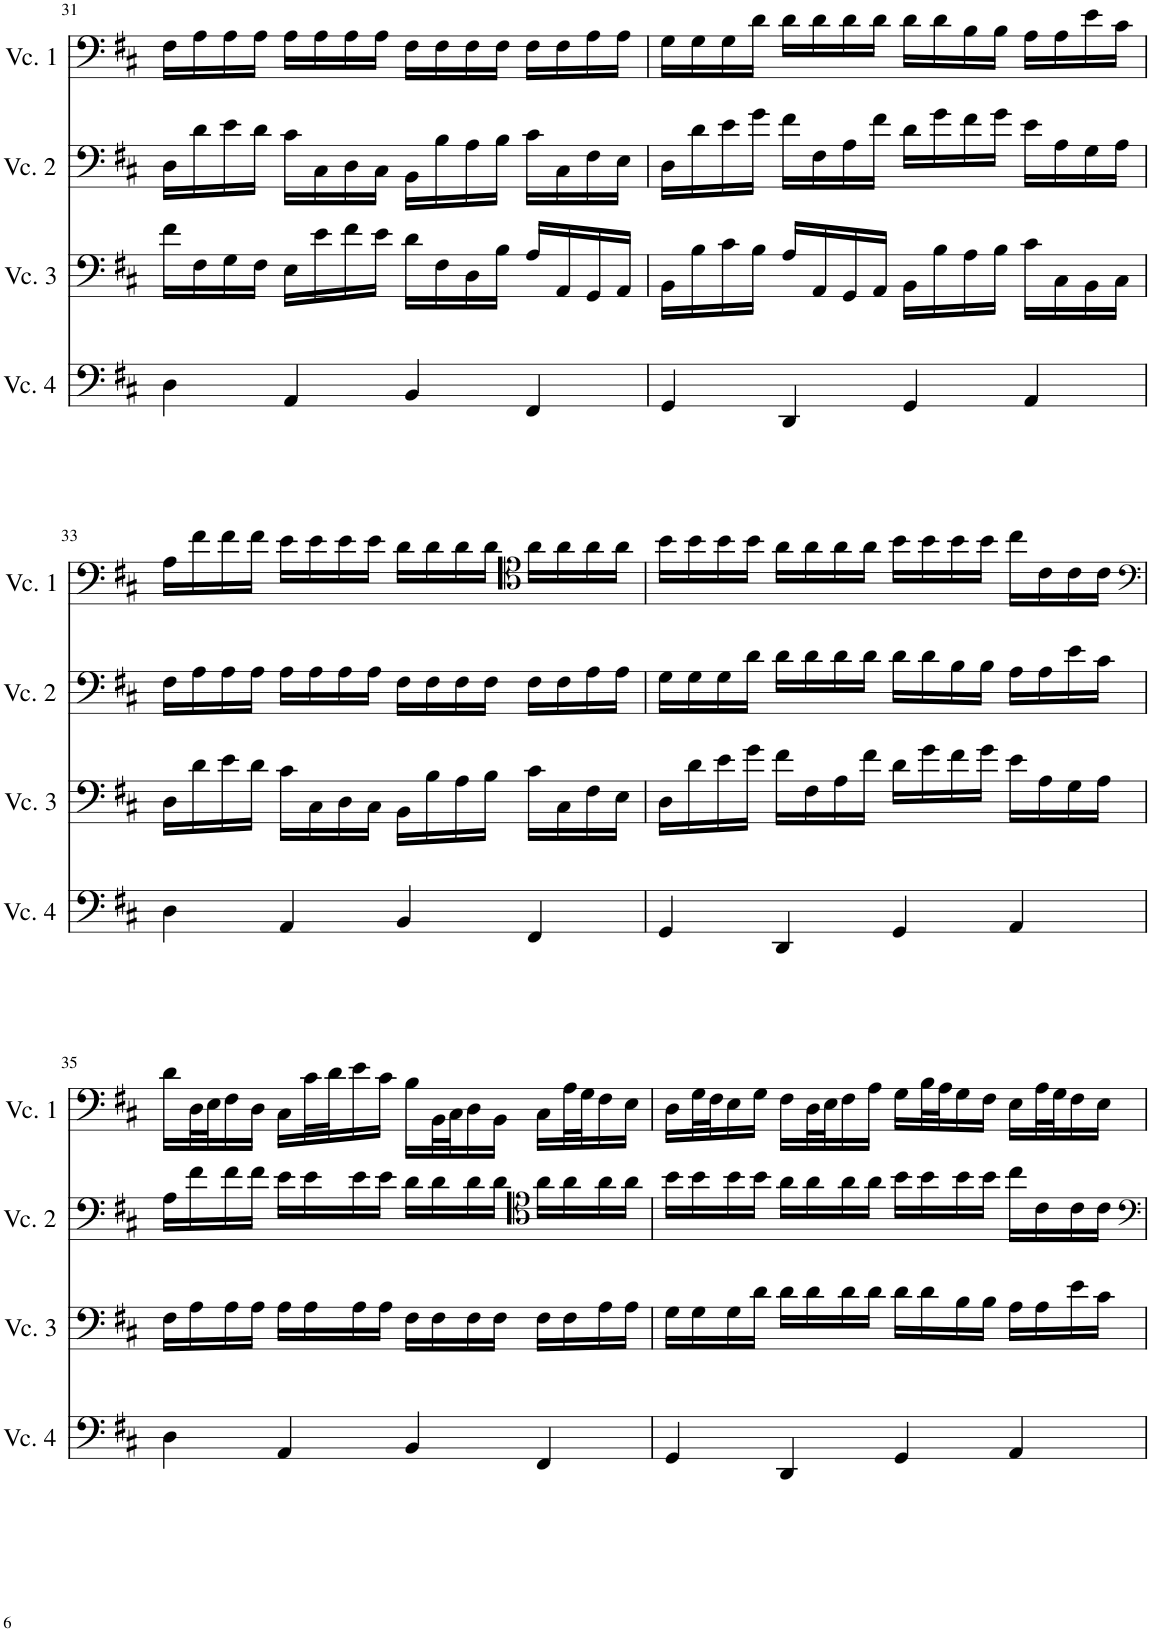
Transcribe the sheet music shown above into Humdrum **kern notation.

**kern	**kern	**kern	**kern
*part4	*part3	*part2	*part1
*staff4	*staff3	*staff2	*staff1
*I"Cello 4	*I"Cello 3	*I"Cello 2	*I"Cello 1
!!LO:PB:g=z
*clefF4	*clefF4	*clefF4	*clefF4
*k[f#c#]	*k[f#c#]	*k[f#c#]	*k[f#c#]
*M4/4	*M4/4	*M4/4	*M4/4
*met(c)	*met(c)	*met(c)	*met(c)
=31	=31	=31	=31
4D\	16f#\LL	16D\LL	16F#\LL
.	16F#\	16d\	16A\
.	16G\	16e\	16A\
.	16F#\JJ	16d\JJ	16A\JJ
4AA/	16E\LL	16c#\LL	16A\LL
.	16e\	16C#\	16A\
.	16f#\	16D\	16A\
.	16e\JJ	16C#\JJ	16A\JJ
4BB/	16d\LL	16BB\LL	16F#\LL
.	16F#\	16B\	16F#\
.	16D\	16A\	16F#\
.	16B\JJ	16B\JJ	16F#\JJ
4FF#/	16A/LL	16c#\LL	16F#\LL
.	16AA/	16C#\	16F#\
.	16GG/	16F#\	16A\
.	16AA/JJ	16E\JJ	16A\JJ
=32	=32	=32	=32
4GG/	16BB\LL	16D\LL	16G\LL
.	16B\	16d\	16G\
.	16c#\	16e\	16G\
.	16B\JJ	16g\JJ	16d\JJ
4DD/	16A/LL	16f#\LL	16d\LL
.	16AA/	16F#\	16d\
.	16GG/	16A\	16d\
.	16AA/JJ	16f#\JJ	16d\JJ
4GG/	16BB\LL	16d\LL	16d\LL
.	16B\	16g\	16d\
.	16A\	16f#\	16B\
.	16B\JJ	16g\JJ	16B\JJ
4AA/	16c#\LL	16e\LL	16A\LL
.	16C#\	16A\	16A\
.	16BB\	16G\	16e\
.	16C#\JJ	16A\JJ	16c#\JJ
!!LO:LB:g=z
=33	=33	=33	=33
4D\	16D\LL	16F#\LL	16A\LL
.	16d\	16A\	16f#\
.	16e\	16A\	16f#\
.	16d\JJ	16A\JJ	16f#\JJ
4AA/	16c#\LL	16A\LL	16e\LL
.	16C#\	16A\	16e\
.	16D\	16A\	16e\
.	16C#\JJ	16A\JJ	16e\JJ
4BB/	16BB\LL	16F#\LL	16d\LL
.	16B\	16F#\	16d\
.	16A\	16F#\	16d\
.	16B\JJ	16F#\JJ	16d\JJ
*	*	*	*clefC4
4FF#/	16c#\LL	16F#\LL	16a\LL
.	16C#\	16F#\	16a\
.	16F#\	16A\	16a\
.	16E\JJ	16A\JJ	16a\JJ
=34	=34	=34	=34
4GG/	16D\LL	16G\LL	16b\LL
.	16d\	16G\	16b\
.	16e\	16G\	16b\
.	16g\JJ	16d\JJ	16b\JJ
4DD/	16f#\LL	16d\LL	16a\LL
.	16F#\	16d\	16a\
.	16A\	16d\	16a\
.	16f#\JJ	16d\JJ	16a\JJ
4GG/	16d\LL	16d\LL	16b\LL
.	16g\	16d\	16b\
.	16f#\	16B\	16b\
.	16g\JJ	16B\JJ	16b\JJ
4AA/	16e\LL	16A\LL	16cc#\LL
.	16A\	16A\	16c#\
.	16G\	16e\	16c#\
.	16A\JJ	16c#\JJ	16c#\JJ
!!LO:LB:g=z
=35	=35	=35	=35
*	*	*	*clefF4
4D\	16F#\LL	16A\LL	16d\LL
.	16A\	16f#\	32D\L
.	.	.	32E\J
.	16A\	16f#\	16F#\
.	16A\JJ	16f#\JJ	16D\JJ
4AA/	16A\LL	16e\LL	16C#\LL
.	16A\	16e\	32c#\L
.	.	.	32d\J
.	16A\	16e\	16e\
.	16A\JJ	16e\JJ	16c#\JJ
4BB/	16F#\LL	16d\LL	16B\LL
.	16F#\	16d\	32BB\L
.	.	.	32C#\J
.	16F#\	16d\	16D\
.	16F#\JJ	16d\JJ	16BB\JJ
*	*	*clefC4	*
4FF#/	16F#\LL	16a\LL	16C#\LL
.	16F#\	16a\	32A\L
.	.	.	32G\J
.	16A\	16a\	16F#\
.	16A\JJ	16a\JJ	16E\JJ
=36	=36	=36	=36
4GG/	16G\LL	16b\LL	16D\LL
.	16G\	16b\	32G\L
.	.	.	32F#\J
.	16G\	16b\	16E\
.	16d\JJ	16b\JJ	16G\JJ
4DD/	16d\LL	16a\LL	16F#\LL
.	16d\	16a\	32D\L
.	.	.	32E\J
.	16d\	16a\	16F#\
.	16d\JJ	16a\JJ	16A\JJ
4GG/	16d\LL	16b\LL	16G\LL
.	16d\	16b\	32B\L
.	.	.	32A\J
.	16B\	16b\	16G\
.	16B\JJ	16b\JJ	16F#\JJ
4AA/	16A\LL	16cc#\LL	16E\LL
.	16A\	16c#\	32A\L
.	.	.	32G\J
.	16e\	16c#\	16F#\
.	16c#\JJ	16c#\JJ	16E\JJ
=	=	=	=
*-	*-	*-	*-
